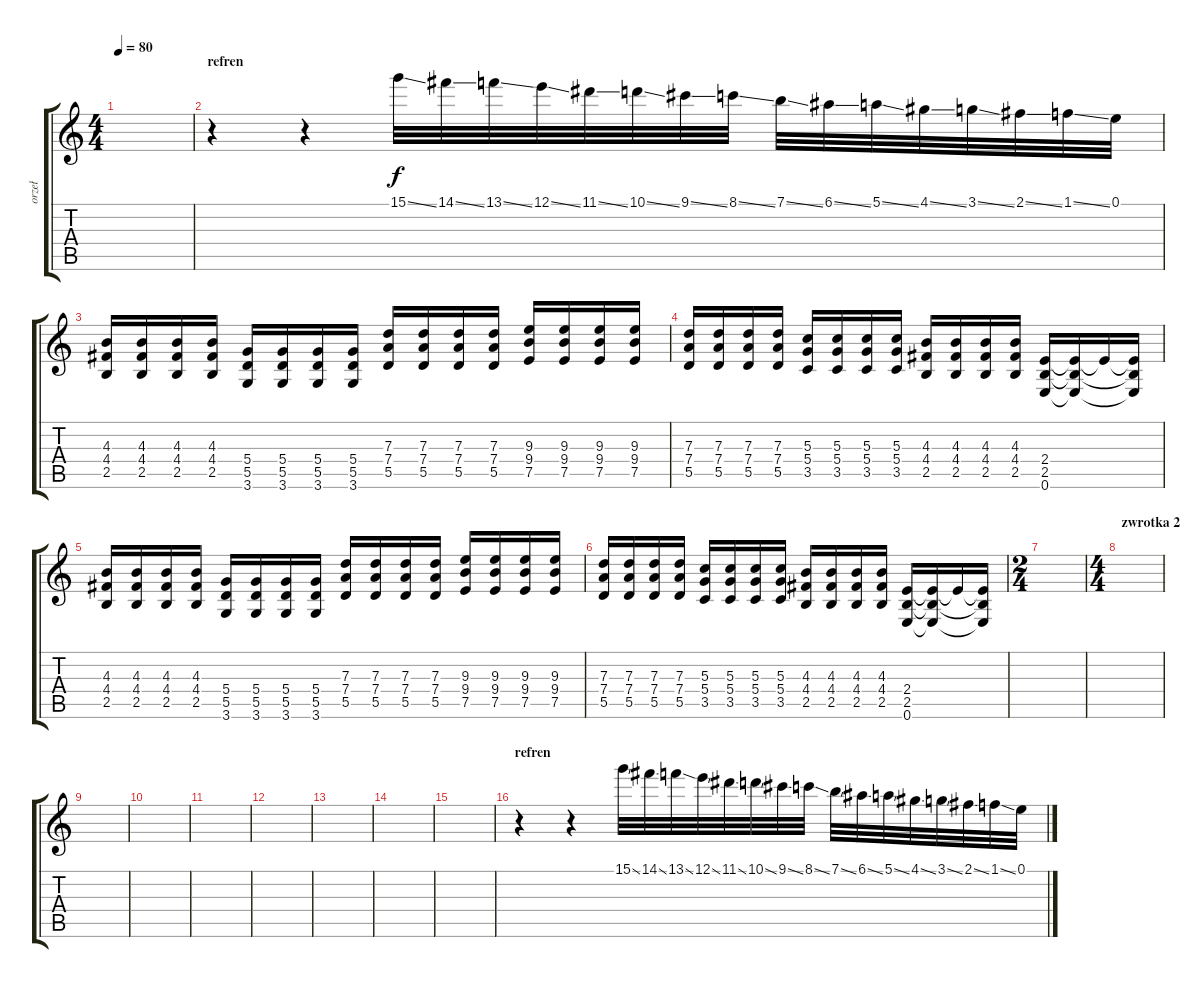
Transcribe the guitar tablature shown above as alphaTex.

\track ("orzeł" "orzeł") {instrument overdrivenguitar}
\staff {score tabs}
\tuning (E4 B3 G3 D3 A2 E2) {hide}
\ts (4 4)
\tempo 80
\clef g2
\ks c
|
\section ("" "refren")
r.4 r.4 15.1{ss}.32 14.1{ss}.32 13.1{ss}.32 12.1{ss}.32 11.1{ss}.32 10.1{ss}.32 9.1{ss}.32 8.1{ss}.32 7.1{ss}.32 6.1{ss}.32 5.1{ss}.32 4.1{ss}.32 3.1{ss}.32 2.1{ss}.32 1.1{ss}.32 0.1.32 |
(4.3 4.4 2.5).16 (4.3 4.4 2.5).16 (4.3 4.4 2.5).16 (4.3 4.4 2.5).16 (5.4 5.5 3.6).16 (5.4 5.5 3.6).16 (5.4 5.5 3.6).16 (5.4 5.5 3.6).16 (7.3 7.4 5.5).16 (7.3 7.4 5.5).16 (7.3 7.4 5.5).16 (7.3 7.4 5.5).16 (9.3 9.4 7.5).16 (9.3 9.4 7.5).16 (9.3 9.4 7.5).16 (9.3 9.4 7.5).16 |
(7.3 7.4 5.5).16 (7.3 7.4 5.5).16 (7.3 7.4 5.5).16 (7.3 7.4 5.5).16 (5.3 5.4 3.5).16 (5.3 5.4 3.5).16 (5.3 5.4 3.5).16 (5.3 5.4 3.5).16 (4.3 4.4 2.5).16 (4.3 4.4 2.5).16 (4.3 4.4 2.5).16 (4.3 4.4 2.5).16 (2.4 2.5 0.6).16 (2.4{t} 2.5{t} 0.6{t}).16 2.4{t}.16 (2.4{t} 2.5{t} 0.6{t}).16 |
(4.3 4.4 2.5).16 (4.3 4.4 2.5).16 (4.3 4.4 2.5).16 (4.3 4.4 2.5).16 (5.4 5.5 3.6).16 (5.4 5.5 3.6).16 (5.4 5.5 3.6).16 (5.4 5.5 3.6).16 (7.3 7.4 5.5).16 (7.3 7.4 5.5).16 (7.3 7.4 5.5).16 (7.3 7.4 5.5).16 (9.3 9.4 7.5).16 (9.3 9.4 7.5).16 (9.3 9.4 7.5).16 (9.3 9.4 7.5).16 |
(7.3 7.4 5.5).16 (7.3 7.4 5.5).16 (7.3 7.4 5.5).16 (7.3 7.4 5.5).16 (5.3 5.4 3.5).16 (5.3 5.4 3.5).16 (5.3 5.4 3.5).16 (5.3 5.4 3.5).16 (4.3 4.4 2.5).16 (4.3 4.4 2.5).16 (4.3 4.4 2.5).16 (4.3 4.4 2.5).16 (2.4 2.5 0.6).16 (2.4{t} 2.5{t} 0.6{t}).16 2.4{t}.16 (2.4{t} 2.5{t} 0.6{t}).16 |
\ts (2 4)
|
\ts (4 4)
\section ("" "zwrotka 2")
|
|
|
|
|
|
|
|
\section ("" "refren")
r.4 r.4 15.1{ss}.32 14.1{ss}.32 13.1{ss}.32 12.1{ss}.32 11.1{ss}.32 10.1{ss}.32 9.1{ss}.32 8.1{ss}.32 7.1{ss}.32 6.1{ss}.32 5.1{ss}.32 4.1{ss}.32 3.1{ss}.32 2.1{ss}.32 1.1{ss}.32 0.1.32
